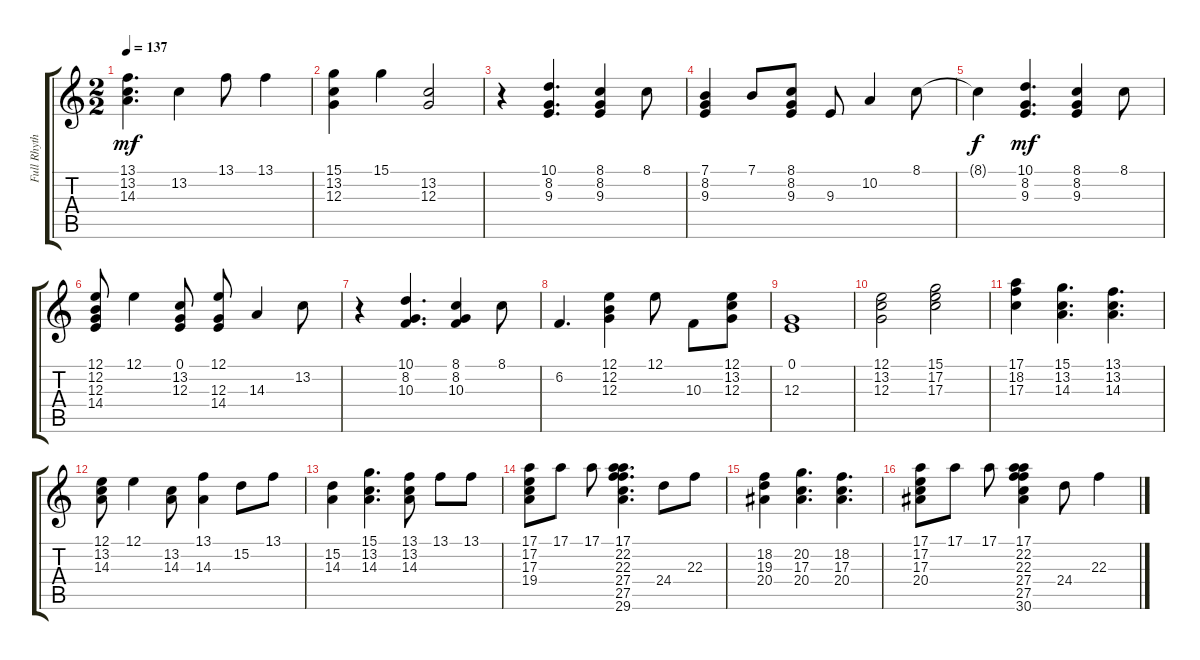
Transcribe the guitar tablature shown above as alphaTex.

\track ("Full Rhythm" "Full Rhyth") {instrument stringensemble1}
\staff {score tabs}
\tuning (E4 B3 G3 D3 A2 E2) {hide}
\ts (2 2)
\tempo 137
\clef g2
\ks c
(13.1 13.2 14.3).4{d dy mf} 13.2.4 13.1.8 13.1.4 |
(15.1 13.2 12.3).4 15.1.4 (13.2 12.3).2 |
r.4 (10.1 8.2 9.3).4{d} (8.1 8.2 9.3).4 8.1.8 |
(7.1 8.2 9.3).4 7.1.8 (8.1 8.2 9.3).8 9.3.8 10.2.4 8.1.8 |
8.1{t}.4{dy f} (10.1 8.2 9.3).4{d dy mf} (8.1 8.2 9.3).4 8.1.8 |
(12.1 12.2 12.3 14.4).8 12.1.4 (0.1 13.2 12.3).8 (12.1 12.3 14.4).8 14.3.4 13.2.8 |
r.4 (10.1 8.2 10.3).4{d} (8.1 8.2 10.3).4 8.1.8 |
6.2.4{d} (12.1 12.2 12.3).4 12.1.8 10.3.8 (12.1 13.2 12.3).8 |
(0.1 12.3).1 |
(12.1 13.2 12.3).2 (15.1 17.2 17.3).2 |
(17.1 18.2 17.3).4 (15.1 13.2 14.3).4{d} (13.1 13.2 14.3).4{d} |
(12.1 13.2 14.3).8 12.1.4 (13.2 14.3).8 (13.1 14.3).4 15.2.8 13.1.8 |
(15.2 14.3).4 (15.1 13.2 14.3).4{d} (13.1 13.2 14.3).8 13.1.8 13.1.8 |
(17.1 17.2 17.3 19.4).8 17.1.8 17.1.8 (17.1 22.2 22.3 27.4 27.5 29.6).4{d} 24.4.8 22.3.8 |
(18.2 19.3 20.4).4 (20.2 17.3 20.4).4{d} (18.2 17.3 20.4).4{d} |
(17.1 17.2 17.3 20.4).8 17.1.8 17.1.8 (17.1 22.2 22.3 27.4 27.5 30.6).4 24.4.8 22.3.4
